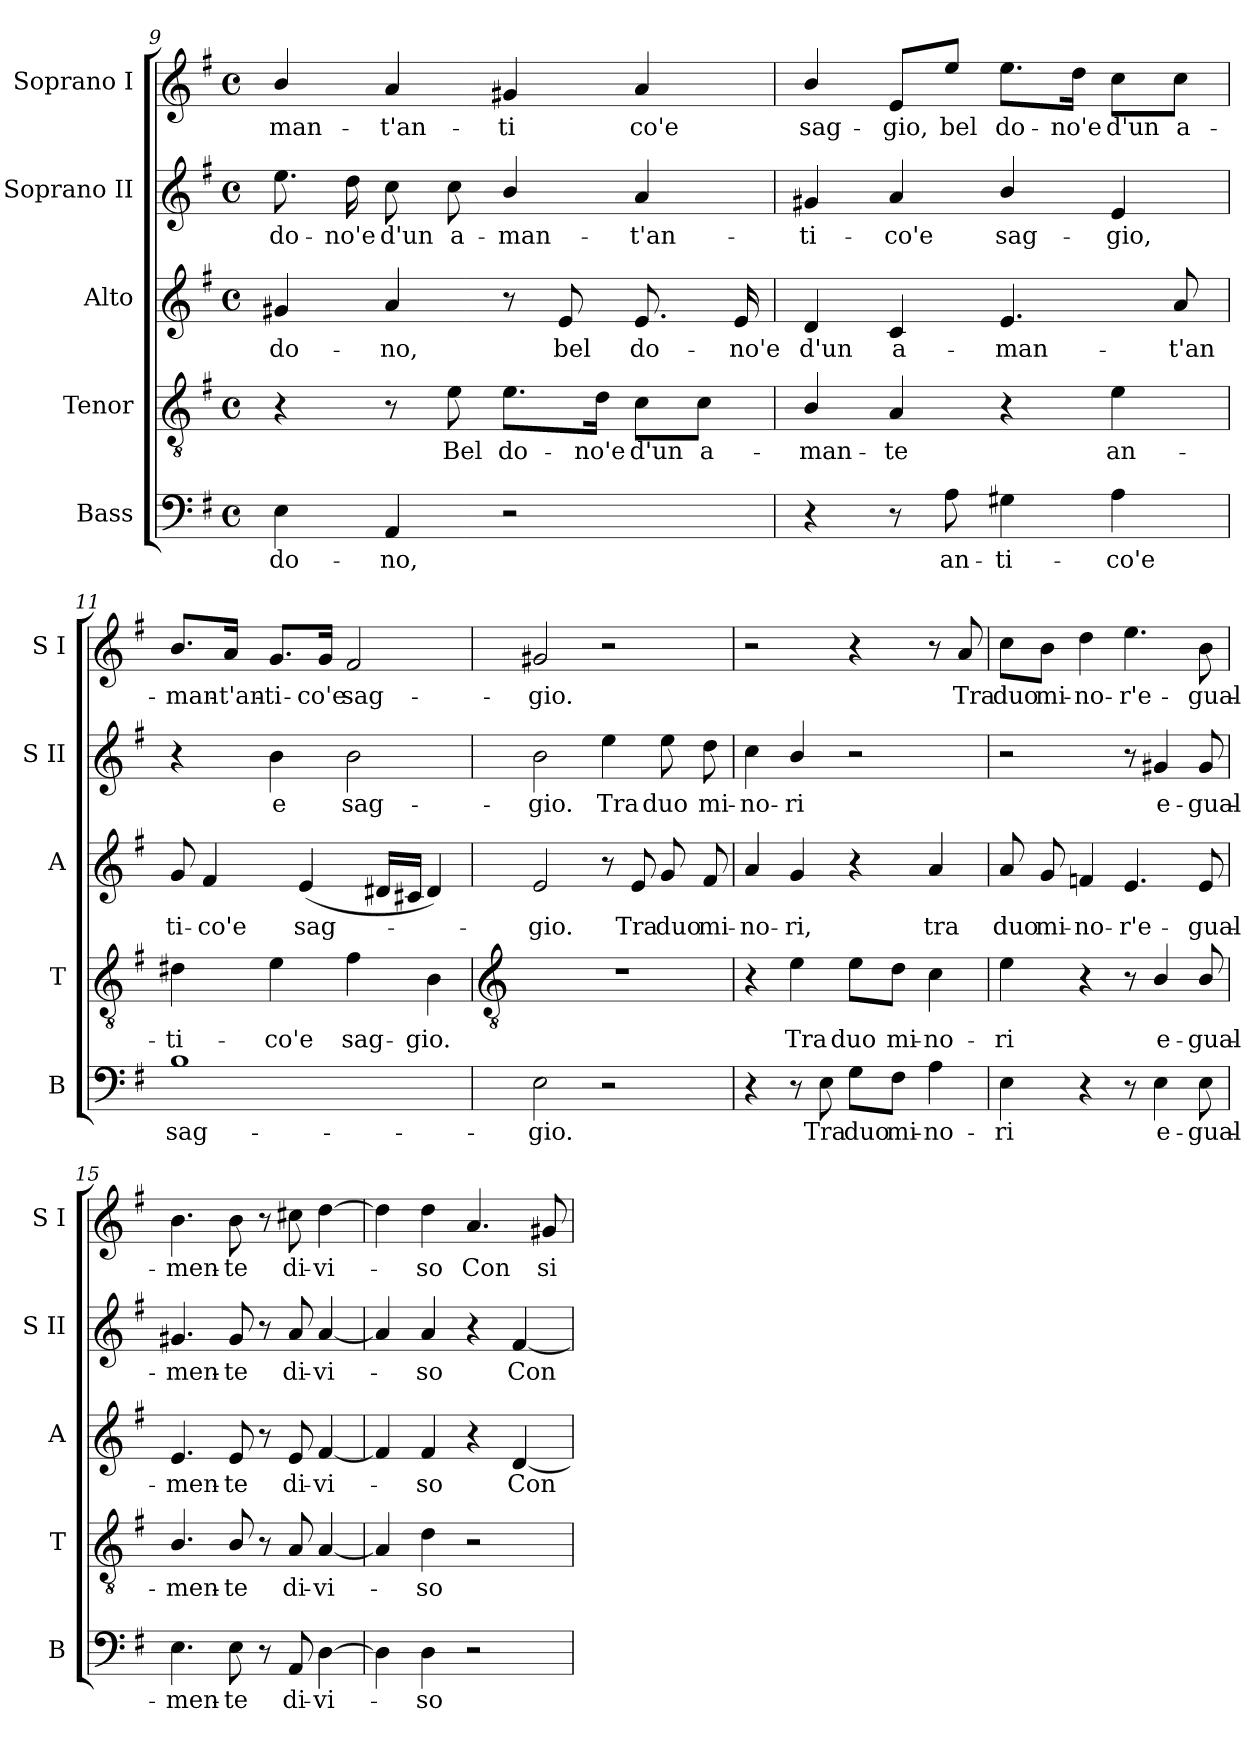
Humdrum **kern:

**kern	**text	**kern	**text	**kern	**text	**kern	**text	**kern	**text
*part5	*part5	*part4	*part4	*part3	*part3	*part2	*part2	*part1	*part1
*staff5	*staff5	*staff4	*staff4	*staff3	*staff3	*staff2	*staff2	*staff1	*staff1
*I"Bass	*	*I"Tenor	*	*I"Alto	*	*I"Soprano II	*	*I"Soprano I	*
*I'B	*	*I'T	*	*I'A	*	*I'S II	*	*I'S I	*
!!LO:LB:g=z
*clefF4	*	*clefGv2	*	*clefG2	*	*clefG2	*	*clefG2	*
*k[f#]	*	*k[f#]	*	*k[f#]	*	*k[f#]	*	*k[f#]	*
*G:	*	*G:	*	*G:	*	*G:	*	*G:	*
*M4/4	*	*M4/4	*	*M4/4	*	*M4/4	*	*M4/4	*
*met(c)	*	*met(c)	*	*met(c)	*	*met(c)	*	*met(c)	*
=9	=9	=9	=9	=9	=9	=9	=9	=9	=9
!	!LO:LY:b	!	!	!	!LO:LY:b	!	!LO:LY:b	!	!LO:LY:b
4E	do-	4r	.	4g#X	do-	8.ee	do-	4b/	-man-
!	!	!	!	!	!	!	!LO:LY:b	!	!
.	.	.	.	.	.	16dd	-no'e	.	.
!	!LO:LY:b	!	!	!	!LO:LY:b	!	!LO:LY:b	!	!LO:LY:b
4AA	-no,	8r	.	4a	-no,	8cc	d'un	4a	-t'an-
!	!	!	!LO:LY:b	!	!	!	!LO:LY:b	!	!
.	.	8e	Bel	.	.	8cc	a-	.	.
!	!	!	!LO:LY:b	!	!	!	!LO:LY:b	!	!LO:LY:b
2r	.	8.e\L	do-	8r	.	4b/	-man-	4g#X	-ti
!	!	!	!	!	!LO:LY:b	!	!	!	!
.	.	.	.	8e	bel	.	.	.	.
!	!	!	!LO:LY:b	!	!	!	!	!	!
.	.	16d\Jk	-no'e	.	.	.	.	.	.
!	!	!	!LO:LY:b	!	!LO:LY:b	!	!LO:LY:b	!	!LO:LY:b
.	.	8c\L	d'un	8.e	do-	4a	-t'an-	4a	co'e
!	!	!	!LO:LY:b	!	!	!	!	!	!
.	.	8c\J	a-	.	.	.	.	.	.
!	!	!	!	!	!LO:LY:b	!	!	!	!
.	.	.	.	16e	-no'e	.	.	.	.
=10	=10	=10	=10	=10	=10	=10	=10	=10	=10
!	!	!	!LO:LY:b	!	!LO:LY:b	!	!LO:LY:b	!	!LO:LY:b
4r	.	4B/	-man-	4d	d'un	4g#X	-ti-	4b/	sag-
!	!	!	!LO:LY:b	!	!LO:LY:b	!	!LO:LY:b	!	!LO:LY:b
8r	.	4A	-te	4c	a-	4a	-co'e	8e/L	-gio,
!	!LO:LY:b	!	!	!	!	!	!	!	!LO:LY:b
8A	an-	.	.	.	.	.	.	8ee/J	bel
!	!LO:LY:b	!	!	!	!LO:LY:b	!	!LO:LY:b	!	!LO:LY:b
4G#X	-ti-	4r	.	4.e	-man-	4b/	sag-	8.ee\L	do-
!	!	!	!	!	!	!	!	!	!LO:LY:b
.	.	.	.	.	.	.	.	16dd\Jk	-no'e
!	!LO:LY:b	!	!LO:LY:b	!	!	!	!LO:LY:b	!	!LO:LY:b
4A	-co'e	4e	an-	.	.	4e	-gio,	8cc\L	d'un
!	!	!	!	!	!LO:LY:b	!	!	!	!LO:LY:b
.	.	.	.	8a	-t'an	.	.	8cc\J	a-
=11	=11	=11	=11	=11	=11	=11	=11	=11	=11
!	!LO:LY:b	!	!LO:LY:b	!	!LO:LY:b	!	!	!	!LO:LY:b
1B	sag-	4d#X	-ti-	8g	ti-	4r	.	8.b/L	-man-
!	!	!	!	!	!LO:LY:b	!	!	!	!
.	.	.	.	4f#	-co'e	.	.	.	.
!	!	!	!	!	!	!	!	!	!LO:LY:b
.	.	.	.	.	.	.	.	16a/Jk	-t'an-
!	!	!	!LO:LY:b	!	!	!	!LO:LY:b	!	!LO:LY:b
.	.	4e	-co'e	.	.	4b	e	8.g/L	-ti-
!	!	!	!	!	!LO:LY:b	!	!	!	!
.	.	.	.	(<4e	sag-	.	.	.	.
!	!	!	!	!	!	!	!	!	!LO:LY:b
.	.	.	.	.	.	.	.	16g/Jk	-co'e
!	!	!	!LO:LY:b	!	!	!	!LO:LY:b	!	!LO:LY:b
.	.	4f#	sag-	.	.	2b	sag-	2f#	sag-
.	.	.	.	16d#XLL	.	.	.	.	.
.	.	.	.	16c#XJJ	.	.	.	.	.
!	!	!	!LO:LY:b	!	!	!	!	!	!
.	.	4B	-gio.	4d#)	.	.	.	.	.
!!LO:LB:g=z
=12	=12	=12	=12	=12	=12	=12	=12	=12	=12
*	*	*clefGv2	*	*	*	*	*	*	*
!	!LO:LY:b	!	!	!	!LO:LY:b	!	!LO:LY:b	!	!LO:LY:b
2E	-gio.	1r	.	2e	gio.	2b	-gio.	2g#X	-gio.
!	!	!	!	!	!	!	!LO:LY:b	!	!
2r	.	.	.	8r	.	4ee	Tra	2r	.
!	!	!	!	!	!LO:LY:b	!	!	!	!
.	.	.	.	8e	Tra	.	.	.	.
!	!	!	!	!	!LO:LY:b	!	!LO:LY:b	!	!
.	.	.	.	8g	duo	8ee	duo	.	.
!	!	!	!	!	!LO:LY:b	!	!LO:LY:b	!	!
.	.	.	.	8f#	mi-	8dd	mi-	.	.
=13	=13	=13	=13	=13	=13	=13	=13	=13	=13
!	!	!	!	!	!LO:LY:b	!	!LO:LY:b	!	!
4r	.	4r	.	4a	-no-	4cc	-no-	2r	.
!	!	!	!LO:LY:b	!	!LO:LY:b	!	!LO:LY:b	!	!
8r	.	4e	Tra	4g	-ri,	4b/	-ri	.	.
!	!LO:LY:b	!	!	!	!	!	!	!	!
8E	Tra	.	.	.	.	.	.	.	.
!	!LO:LY:b	!	!LO:LY:b	!	!	!	!	!	!
8G\L	duo	8e\L	duo	4r	.	2r	.	4r	.
!	!LO:LY:b	!	!LO:LY:b	!	!	!	!	!	!
8F#\J	mi-	8d\J	mi-	.	.	.	.	.	.
!	!LO:LY:b	!	!LO:LY:b	!	!LO:LY:b	!	!	!	!
4A	-no-	4c	-no-	4a	tra	.	.	8r	.
!	!	!	!	!	!	!	!	!	!LO:LY:b
.	.	.	.	.	.	.	.	8a	Tra
=14	=14	=14	=14	=14	=14	=14	=14	=14	=14
!	!LO:LY:b	!	!LO:LY:b	!	!LO:LY:b	!	!	!	!LO:LY:b
4E	-ri	4e	-ri	8a	duo	2r	.	8cc\L	duo
!	!	!	!	!	!LO:LY:b	!	!	!	!LO:LY:b
.	.	.	.	8g	mi-	.	.	8b\J	mi-
!	!	!	!	!	!LO:LY:b	!	!	!	!LO:LY:b
4r	.	4r	.	4fn	-no-	.	.	4dd	-no-
!	!	!	!	!	!LO:LY:b	!	!	!	!LO:LY:b
8r	.	8r	.	4.e	-r'e-	8r	.	4.ee	-r'e-
!	!LO:LY:b	!	!LO:LY:b	!	!	!	!LO:LY:b	!	!
4E	e-	4B/	e-	.	.	4g#X	e-	.	.
!	!LO:LY:b	!	!LO:LY:b	!	!LO:LY:b	!	!LO:LY:b	!	!LO:LY:b
8E	-gual-	8B/	-gual-	8e	-gual-	8g#	-gual-	8b	-gual-
=15	=15	=15	=15	=15	=15	=15	=15	=15	=15
!	!LO:LY:b	!	!LO:LY:b	!	!LO:LY:b	!	!LO:LY:b	!	!LO:LY:b
4.E	-men-	4.B/	-men-	4.e	-men-	4.g#X	-men-	4.b	-men-
!	!LO:LY:b	!	!LO:LY:b	!	!LO:LY:b	!	!LO:LY:b	!	!LO:LY:b
8E	-te	8B/	-te	8e	-te	8g#	-te	8b	-te
8r	.	8r	.	8r	.	8r	.	8r	.
!	!LO:LY:b	!	!LO:LY:b	!	!LO:LY:b	!	!LO:LY:b	!	!LO:LY:b
8AA	di-	8A	di-	8e	di-	8aL	di-	8cc#X	di-
!	!LO:LY:b	!	!LO:LY:b	!	!LO:LY:b	!	!LO:LY:b	!	!LO:LY:b
[4D	-vi-	[4A	-vi-	[4f#	-vi-	[4a	-vi-	[4dd	-vi-
=16	=16	=16	=16	=16	=16	=16	=16	=16	=16
4D]	.	4A]	.	4f#]	.	4a]	.	4dd]	.
!	!LO:LY:b	!	!LO:LY:b	!	!LO:LY:b	!	!LO:LY:b	!	!LO:LY:b
4D	so	4d	so	4f#	so	4a	so	4dd	so
!	!	!	!	!	!	!	!	!	!LO:LY:b
2r	.	2r	.	4r	.	4r	.	4.a	Con
!	!	!	!	!	!LO:LY:b	!	!LO:LY:b	!	!
.	.	.	.	[4d	Con	[4f#	Con	.	.
!	!	!	!	!	!	!	!	!	!LO:LY:b
.	.	.	.	.	.	.	.	8g#X	si
=	=	=	=	=	=	=	=	=	=
*-	*-	*-	*-	*-	*-	*-	*-	*-	*-
